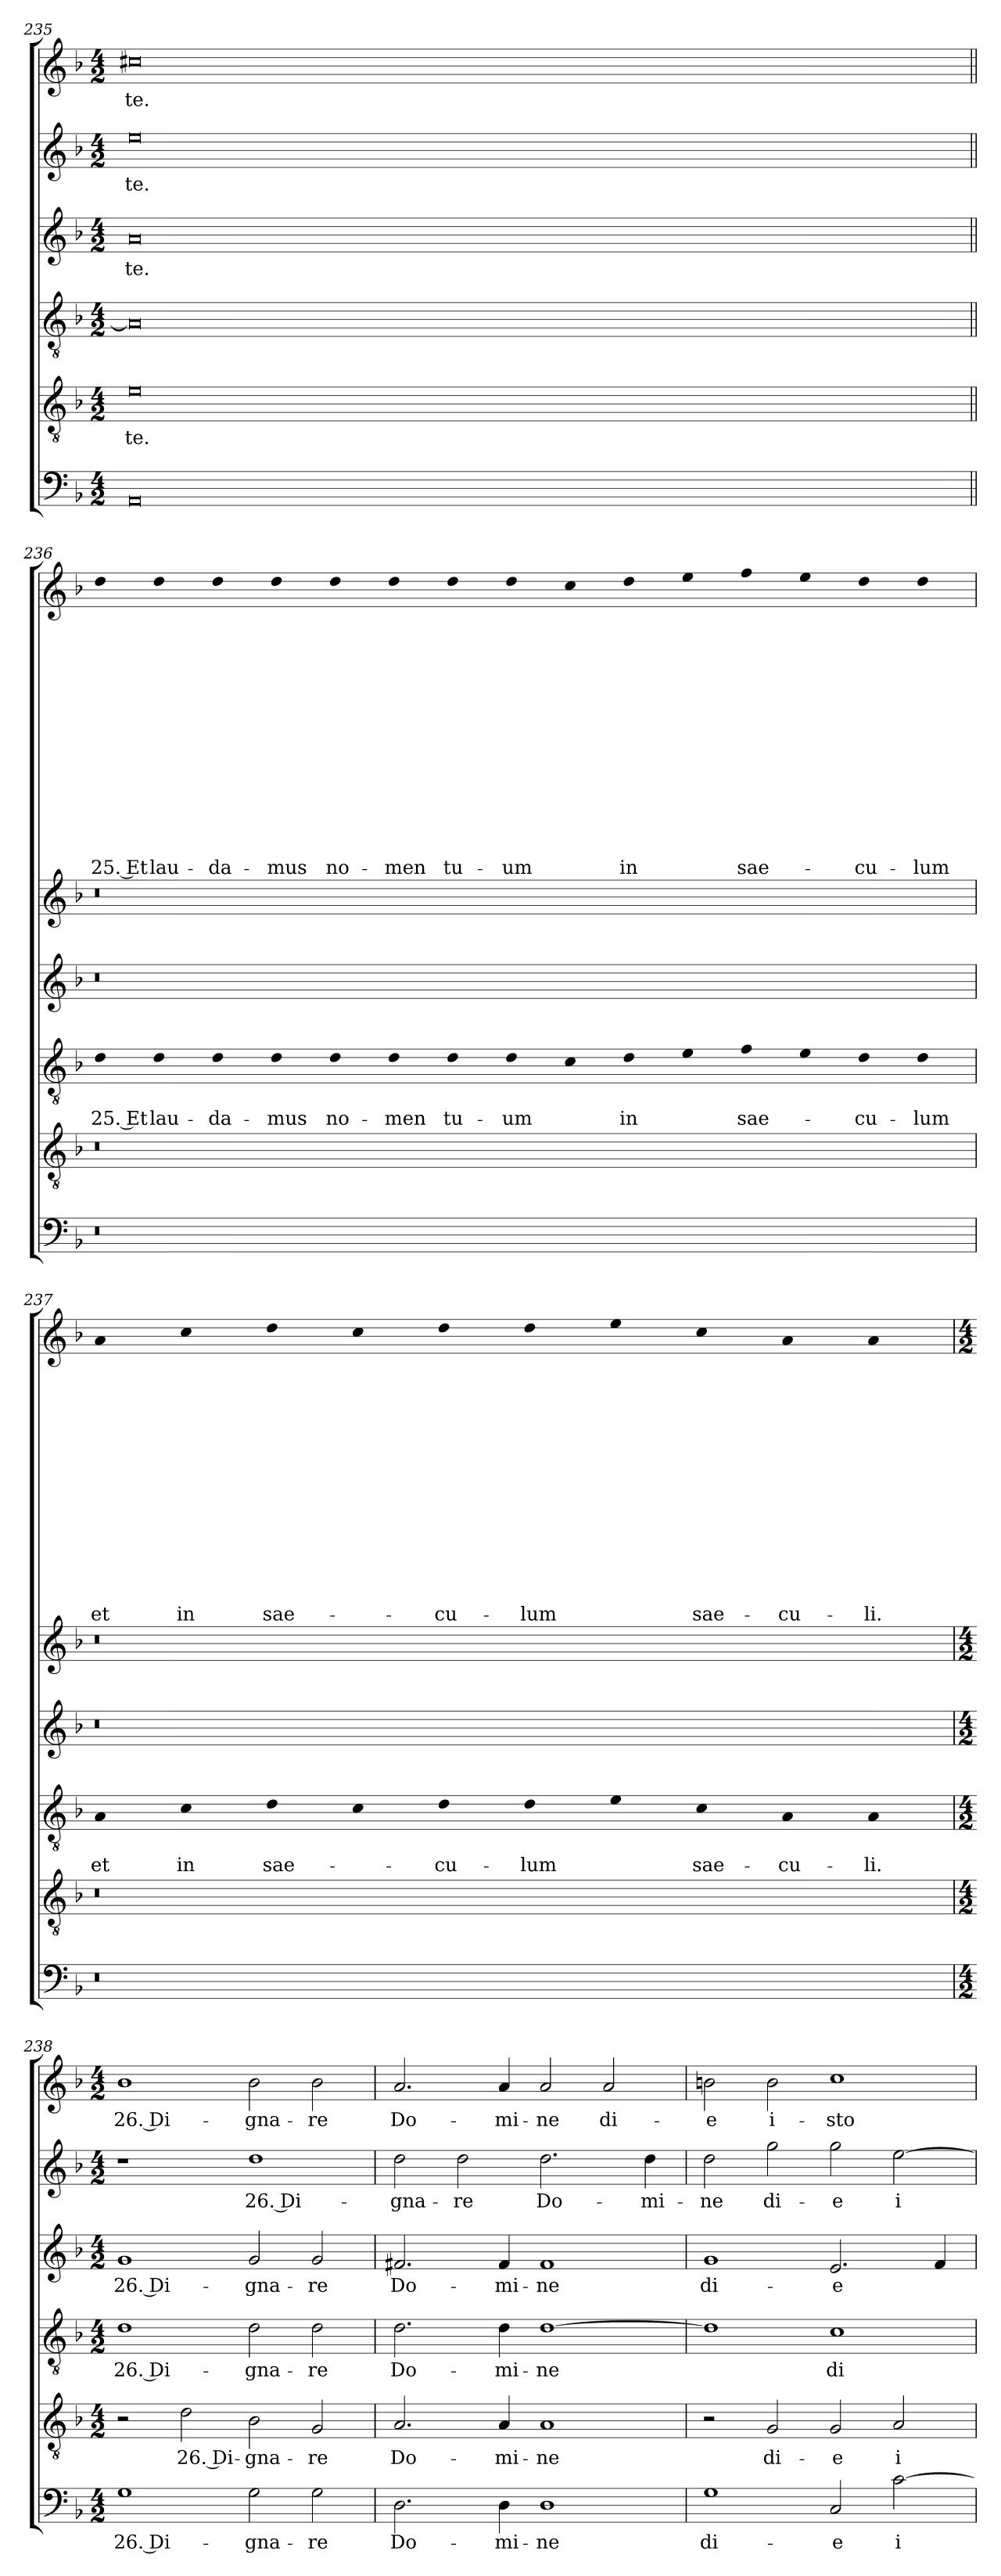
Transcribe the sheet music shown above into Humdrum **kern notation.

**kern	**text	**kern	**text	**kern	**text	**text	**kern	**text	**kern	**text	**kern	**text	**text	**text	**text	**text	**text	**text	**text	**text	**text	**text	**text	**text	**text
*part6	*part6	*part5	*part5	*part4	*part4	*part4	*part3	*part3	*part2	*part2	*part1	*part1	*part1	*part1	*part1	*part1	*part1	*part1	*part1	*part1	*part1	*part1	*part1	*part1	*part1
*staff6	*staff6	*staff5	*staff5	*staff4	*staff4	*staff4	*staff3	*staff3	*staff2	*staff2	*staff1	*staff1	*staff1	*staff1	*staff1	*staff1	*staff1	*staff1	*staff1	*staff1	*staff1	*staff1	*staff1	*staff1	*staff1
*clefF4	*	*clefGv2	*	*clefGv2	*	*	*clefG2	*	*clefG2	*	*clefG2	*	*	*	*	*	*	*	*	*	*	*	*	*	*
*k[b-]	*	*k[b-]	*	*k[b-]	*	*	*k[b-]	*	*k[b-]	*	*k[b-]	*	*	*	*	*	*	*	*	*	*	*	*	*	*
*F:	*	*F:	*	*F:	*	*	*F:	*	*F:	*	*F:	*	*	*	*	*	*	*	*	*	*	*	*	*	*
*M4/2	*	*M4/2	*	*M4/2	*	*	*M4/2	*	*M4/2	*	*M4/2	*	*	*	*	*	*	*	*	*	*	*	*	*	*
=235	=235	=235	=235	=235	=235	=235	=235	=235	=235	=235	=235	=235	=235	=235	=235	=235	=235	=235	=235	=235	=235	=235	=235	=235	=235
!	!	!	!LO:LY:b	!	!	!	!	!LO:LY:b	!	!LO:LY:b	!	!LO:LY:b	!	!	!	!	!	!	!	!	!	!	!	!	!
0AA	.	0e	te.	0A]	.	.	0a	te.	0ee	te.	0cc#X	te.	.	.	.	.	.	.	.	.	.	.	.	.	.
!!LO:PB:g=z
=236||	=236||	=236||	=236||	=236||	=236||	=236||	=236||	=236||	=236||	=236||	=236||	=236||	=236||	=236||	=236||	=236||	=236||	=236||	=236||	=236||	=236||	=236||	=236||	=236||	=236||
!	!	!	!	!LO:N:head=solid	!	!LO:LY:b	!	!	!	!	!LO:N:head=solid	!	!	!	!	!	!	!	!	!	!	!	!	!	!LO:LY:b
0r	.	0r	.	1d	.	25. Et	0r	.	0r	.	1dd	.	.	.	.	.	.	.	.	.	.	.	.	.	25. Et
!	!	!	!	!LO:N:head=solid	!	!LO:LY:b	!	!	!	!	!LO:N:head=solid	!	!	!	!	!	!	!	!	!	!	!	!	!	!LO:LY:b
.	.	.	.	1d	.	lau-	.	.	.	.	1dd	.	.	.	.	.	.	.	.	.	.	.	.	.	lau-
!	!	!	!	!LO:N:head=solid	!	!LO:LY:b	!	!	!	!	!LO:N:head=solid	!	!	!	!	!	!	!	!	!	!	!	!	!	!LO:LY:b
000ryy	.	000ryy	.	1d	.	-da-	000ryy	.	000ryy	.	1dd	.	.	.	.	.	.	.	.	.	.	.	.	.	-da-
!	!	!	!	!LO:N:head=solid	!	!LO:LY:b	!	!	!	!	!LO:N:head=solid	!	!	!	!	!	!	!	!	!	!	!	!	!	!LO:LY:b
.	.	.	.	1d	.	-mus	.	.	.	.	1dd	.	.	.	.	.	.	.	.	.	.	.	.	.	-mus
!	!	!	!	!LO:N:head=solid	!	!LO:LY:b	!	!	!	!	!LO:N:head=solid	!	!	!	!	!	!	!	!	!	!	!	!	!	!LO:LY:b
.	.	.	.	1d	.	no-	.	.	.	.	1dd	.	.	.	.	.	.	.	.	.	.	.	.	.	no-
!	!	!	!	!LO:N:head=solid	!	!LO:LY:b	!	!	!	!	!LO:N:head=solid	!	!	!	!	!	!	!	!	!	!	!	!	!	!LO:LY:b
.	.	.	.	1d	.	-men	.	.	.	.	1dd	.	.	.	.	.	.	.	.	.	.	.	.	.	-men
!	!	!	!	!LO:N:head=solid	!	!LO:LY:b	!	!	!	!	!LO:N:head=solid	!	!	!	!	!	!	!	!	!	!	!	!	!	!LO:LY:b
.	.	.	.	1d	.	tu-	.	.	.	.	1dd	.	.	.	.	.	.	.	.	.	.	.	.	.	tu-
!	!	!	!	!LO:N:head=solid	!	!LO:LY:b	!	!	!	!	!LO:N:head=solid	!	!	!	!	!	!	!	!	!	!	!	!	!	!LO:LY:b
.	.	.	.	1d	.	-um	.	.	.	.	1dd	.	.	.	.	.	.	.	.	.	.	.	.	.	-um
!	!	!	!	!LO:N:head=solid	!	!	!	!	!	!	!LO:N:head=solid	!	!	!	!	!	!	!	!	!	!	!	!	!	!
.	.	.	.	1c	.	.	.	.	.	.	1cc	.	.	.	.	.	.	.	.	.	.	.	.	.	.
!	!	!	!	!LO:N:head=solid	!	!LO:LY:b	!	!	!	!	!LO:N:head=solid	!	!	!	!	!	!	!	!	!	!	!	!	!	!LO:LY:b
.	.	.	.	1d	.	in	.	.	.	.	1dd	.	.	.	.	.	.	.	.	.	.	.	.	.	in
!	!	!	!	!LO:N:head=solid	!	!	!	!	!	!	!LO:N:head=solid	!	!	!	!	!	!	!	!	!	!	!	!	!	!
00ryy	.	00ryy	.	1e	.	.	00ryy	.	00ryy	.	1ee	.	.	.	.	.	.	.	.	.	.	.	.	.	.
!	!	!	!	!LO:N:head=solid	!	!LO:LY:b	!	!	!	!	!LO:N:head=solid	!	!	!	!	!	!	!	!	!	!	!	!	!	!LO:LY:b
.	.	.	.	1f	.	sae-	.	.	.	.	1ff	.	.	.	.	.	.	.	.	.	.	.	.	.	sae-
!	!	!	!	!LO:N:head=solid	!	!	!	!	!	!	!LO:N:head=solid	!	!	!	!	!	!	!	!	!	!	!	!	!	!
.	.	.	.	1e	.	.	.	.	.	.	1ee	.	.	.	.	.	.	.	.	.	.	.	.	.	.
!	!	!	!	!LO:N:head=solid	!	!LO:LY:b	!	!	!	!	!LO:N:head=solid	!	!	!	!	!	!	!	!	!	!	!	!	!	!LO:LY:b
.	.	.	.	1d	.	-cu-	.	.	.	.	1dd	.	.	.	.	.	.	.	.	.	.	.	.	.	-cu-
!	!	!	!	!LO:N:head=solid	!	!LO:LY:b	!	!	!	!	!LO:N:head=solid	!	!	!	!	!	!	!	!	!	!	!	!	!	!LO:LY:b
1ryy	.	1ryy	.	1d	.	-lum	1ryy	.	1ryy	.	1dd	.	.	.	.	.	.	.	.	.	.	.	.	.	-lum
=237	=237	=237	=237	=237	=237	=237	=237	=237	=237	=237	=237	=237	=237	=237	=237	=237	=237	=237	=237	=237	=237	=237	=237	=237	=237
!	!	!	!	!LO:N:head=solid	!	!LO:LY:b	!	!	!	!	!LO:N:head=solid	!	!	!	!	!	!	!	!	!	!	!	!	!	!LO:LY:b
0r	.	0r	.	1A	.	et	0r	.	0r	.	1a	.	.	.	.	.	.	.	.	.	.	.	.	.	et
!	!	!	!	!LO:N:head=solid	!	!LO:LY:b	!	!	!	!	!LO:N:head=solid	!	!	!	!	!	!	!	!	!	!	!	!	!	!LO:LY:b
.	.	.	.	1c	.	in	.	.	.	.	1cc	.	.	.	.	.	.	.	.	.	.	.	.	.	in
!	!	!	!	!LO:N:head=solid	!	!LO:LY:b	!	!	!	!	!LO:N:head=solid	!	!	!	!	!	!	!	!	!	!	!	!	!	!LO:LY:b
000ryy	.	000ryy	.	1d	.	sae-	000ryy	.	000ryy	.	1dd	.	.	.	.	.	.	.	.	.	.	.	.	.	sae-
!	!	!	!	!LO:N:head=solid	!	!	!	!	!	!	!LO:N:head=solid	!	!	!	!	!	!	!	!	!	!	!	!	!	!
.	.	.	.	1c	.	.	.	.	.	.	1cc	.	.	.	.	.	.	.	.	.	.	.	.	.	.
!	!	!	!	!LO:N:head=solid	!	!LO:LY:b	!	!	!	!	!LO:N:head=solid	!	!	!	!	!	!	!	!	!	!	!	!	!	!LO:LY:b
.	.	.	.	1d	.	-cu-	.	.	.	.	1dd	.	.	.	.	.	.	.	.	.	.	.	.	.	-cu-
!	!	!	!	!LO:N:head=solid	!	!LO:LY:b	!	!	!	!	!LO:N:head=solid	!	!	!	!	!	!	!	!	!	!	!	!	!	!LO:LY:b
.	.	.	.	1d	.	-lum	.	.	.	.	1dd	.	.	.	.	.	.	.	.	.	.	.	.	.	-lum
!	!	!	!	!LO:N:head=solid	!	!	!	!	!	!	!LO:N:head=solid	!	!	!	!	!	!	!	!	!	!	!	!	!	!
.	.	.	.	1e	.	.	.	.	.	.	1ee	.	.	.	.	.	.	.	.	.	.	.	.	.	.
!	!	!	!	!LO:N:head=solid	!	!LO:LY:b	!	!	!	!	!LO:N:head=solid	!	!	!	!	!	!	!	!	!	!	!	!	!	!LO:LY:b
.	.	.	.	1c	.	sae-	.	.	.	.	1cc	.	.	.	.	.	.	.	.	.	.	.	.	.	sae-
!	!	!	!	!LO:N:head=solid	!	!LO:LY:b	!	!	!	!	!LO:N:head=solid	!	!	!	!	!	!	!	!	!	!	!	!	!	!LO:LY:b
.	.	.	.	1A	.	-cu-	.	.	.	.	1a	.	.	.	.	.	.	.	.	.	.	.	.	.	-cu-
!	!	!	!	!LO:N:head=solid	!	!LO:LY:b	!	!	!	!	!LO:N:head=solid	!	!	!	!	!	!	!	!	!	!	!	!	!	!LO:LY:b
.	.	.	.	1A	.	-li.	.	.	.	.	1a	.	.	.	.	.	.	.	.	.	.	.	.	.	-li.
!!LO:LB:g=z
=238	=238	=238	=238	=238	=238	=238	=238	=238	=238	=238	=238	=238	=238	=238	=238	=238	=238	=238	=238	=238	=238	=238	=238	=238	=238
*M4/2	*	*M4/2	*	*M4/2	*	*	*M4/2	*	*M4/2	*	*M4/2	*	*	*	*	*	*	*	*	*	*	*	*	*	*
!	!LO:LY:b	!	!	!	!LO:LY:b	!	!	!LO:LY:b	!	!	!	!LO:LY:b	!	!	!	!	!	!	!	!	!	!	!	!	!
1G	26. Di-	2r	.	1d	26. Di-	.	1g	26. Di-	1r	.	1b-	26. Di-	.	.	.	.	.	.	.	.	.	.	.	.	.
!	!	!	!LO:LY:b	!	!	!	!	!	!	!	!	!	!	!	!	!	!	!	!	!	!	!	!	!	!
.	.	2d\	26. Di-	.	.	.	.	.	.	.	.	.	.	.	.	.	.	.	.	.	.	.	.	.	.
!	!LO:LY:b	!	!LO:LY:b	!	!LO:LY:b	!	!	!LO:LY:b	!	!LO:LY:b	!	!LO:LY:b	!	!	!	!	!	!	!	!	!	!	!	!	!
2G\	-gna-	2B-\	-gna-	2d\	-gna-	.	2g/	-gna-	1dd	26. Di-	2b-\	-gna-	.	.	.	.	.	.	.	.	.	.	.	.	.
!	!LO:LY:b	!	!LO:LY:b	!	!LO:LY:b	!	!	!LO:LY:b	!	!	!	!LO:LY:b	!	!	!	!	!	!	!	!	!	!	!	!	!
2G\	-re	2G/	-re	2d\	-re	.	2g/	-re	.	.	2b-\	-re	.	.	.	.	.	.	.	.	.	.	.	.	.
=239	=239	=239	=239	=239	=239	=239	=239	=239	=239	=239	=239	=239	=239	=239	=239	=239	=239	=239	=239	=239	=239	=239	=239	=239	=239
!	!LO:LY:b	!	!LO:LY:b	!	!LO:LY:b	!	!	!LO:LY:b	!	!LO:LY:b	!	!LO:LY:b	!	!	!	!	!	!	!	!	!	!	!	!	!
2.D\	Do-	2.A/	Do-	2.d\	Do-	.	2.f#X/	Do-	2dd\	-gna-	2.a/	Do-	.	.	.	.	.	.	.	.	.	.	.	.	.
!	!	!	!	!	!	!	!	!	!	!LO:LY:b	!	!	!	!	!	!	!	!	!	!	!	!	!	!	!
.	.	.	.	.	.	.	.	.	2dd\	-re	.	.	.	.	.	.	.	.	.	.	.	.	.	.	.
!	!LO:LY:b	!	!LO:LY:b	!	!LO:LY:b	!	!	!LO:LY:b	!	!	!	!LO:LY:b	!	!	!	!	!	!	!	!	!	!	!	!	!
4D\	-mi-	4A/	-mi-	4d\	-mi-	.	4f#/	-mi-	.	.	4a/	-mi-	.	.	.	.	.	.	.	.	.	.	.	.	.
!	!LO:LY:b	!	!LO:LY:b	!	!LO:LY:b	!	!	!LO:LY:b	!	!LO:LY:b	!	!LO:LY:b	!	!	!	!	!	!	!	!	!	!	!	!	!
1D	-ne	1A	-ne	[1d	-ne	.	1f#	-ne	2.dd\	Do-	2a/	-ne	.	.	.	.	.	.	.	.	.	.	.	.	.
!	!	!	!	!	!	!	!	!	!	!	!	!LO:LY:b	!	!	!	!	!	!	!	!	!	!	!	!	!
.	.	.	.	.	.	.	.	.	.	.	2a/	di-	.	.	.	.	.	.	.	.	.	.	.	.	.
!	!	!	!	!	!	!	!	!	!	!LO:LY:b	!	!	!	!	!	!	!	!	!	!	!	!	!	!	!
.	.	.	.	.	.	.	.	.	4dd\	-mi-	.	.	.	.	.	.	.	.	.	.	.	.	.	.	.
=240	=240	=240	=240	=240	=240	=240	=240	=240	=240	=240	=240	=240	=240	=240	=240	=240	=240	=240	=240	=240	=240	=240	=240	=240	=240
!	!LO:LY:b	!	!	!	!	!	!	!LO:LY:b	!	!LO:LY:b	!	!LO:LY:b	!	!	!	!	!	!	!	!	!	!	!	!	!
1G	di-	2r	.	1d]	.	.	1g	di-	2dd\	-ne	2bn\	-e	.	.	.	.	.	.	.	.	.	.	.	.	.
!	!	!	!LO:LY:b	!	!	!	!	!	!	!LO:LY:b	!	!LO:LY:b	!	!	!	!	!	!	!	!	!	!	!	!	!
.	.	2G/	di-	.	.	.	.	.	2gg\	di-	2b\	i-	.	.	.	.	.	.	.	.	.	.	.	.	.
!	!LO:LY:b	!	!LO:LY:b	!	!LO:LY:b	!	!	!LO:LY:b	!	!LO:LY:b	!	!LO:LY:b	!	!	!	!	!	!	!	!	!	!	!	!	!
2C/	-e	2G/	-e	1c	di-	.	2.e/	-e	2gg\	-e	1cc	-sto	.	.	.	.	.	.	.	.	.	.	.	.	.
!	!LO:LY:b	!	!LO:LY:b	!	!	!	!	!	!	!LO:LY:b	!	!	!	!	!	!	!	!	!	!	!	!	!	!	!
[2c\	i-	2A/	i-	.	.	.	.	.	[2ee\	i-	.	.	.	.	.	.	.	.	.	.	.	.	.	.	.
.	.	.	.	.	.	.	4f/	.	.	.	.	.	.	.	.	.	.	.	.	.	.	.	.	.	.
=	=	=	=	=	=	=	=	=	=	=	=	=	=	=	=	=	=	=	=	=	=	=	=	=	=
*-	*-	*-	*-	*-	*-	*-	*-	*-	*-	*-	*-	*-	*-	*-	*-	*-	*-	*-	*-	*-	*-	*-	*-	*-	*-
